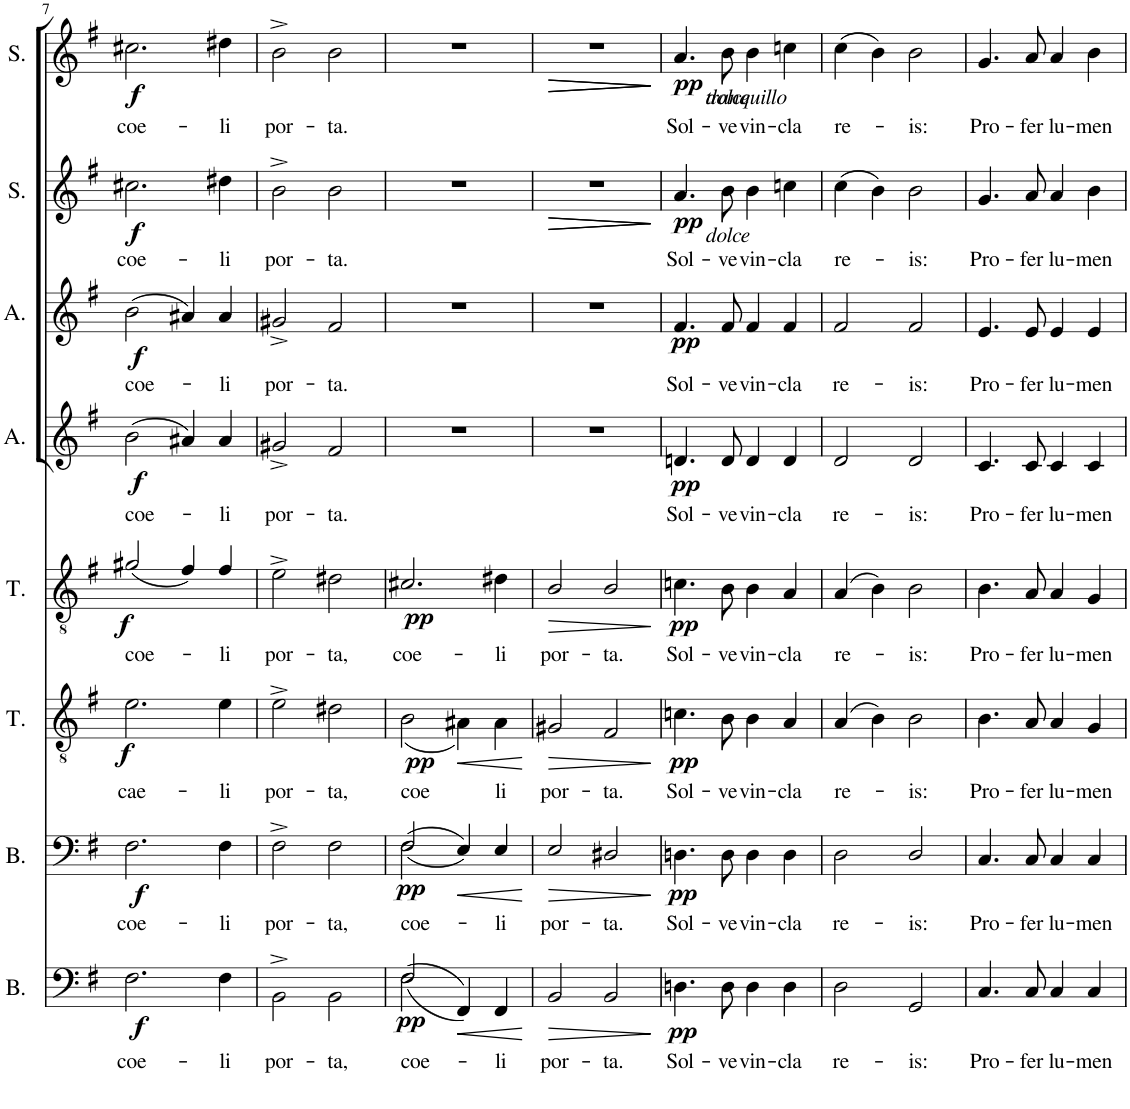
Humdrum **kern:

**kern	**text	**dynam	**kern	**text	**dynam	**kern	**text	**dynam	**kern	**text	**dynam	**kern	**text	**dynam	**kern	**text	**dynam	**kern	**text	**dynam	**kern	**text	**dynam
*part8	*part8	*part8	*part7	*part7	*part7	*part6	*part6	*part6	*part5	*part5	*part5	*part4	*part4	*part4	*part3	*part3	*part3	*part2	*part2	*part2	*part1	*part1	*part1
*staff8	*staff8	*staff8	*staff7	*staff7	*staff7	*staff6	*staff6	*staff6	*staff5	*staff5	*staff5	*staff4	*staff4	*staff4	*staff3	*staff3	*staff3	*staff2	*staff2	*staff2	*staff1	*staff1	*staff1
*I"Basse2	*	*	*I"Bass1	*	*	*I"Ténor2	*	*	*I"Tenor1	*	*	*I"Alto2	*	*	*I"Alto1	*	*	*I"Soprano2	*	*	*I"Soprano1	*	*
*I'B.	*	*	*I'B.	*	*	*I'T.	*	*	*I'T.	*	*	*I'A.	*	*	*I'A.	*	*	*I'S.	*	*	*I'S.	*	*
!!LO:PB:g=z
*clefF4	*	*	*clefF4	*	*	*clefGv2	*	*	*clefGv2	*	*	*clefG2	*	*	*clefG2	*	*	*clefG2	*	*	*clefG2	*	*
*k[f#]	*	*	*k[f#]	*	*	*k[f#]	*	*	*k[f#]	*	*	*k[f#]	*	*	*k[f#]	*	*	*k[f#]	*	*	*k[f#]	*	*
*M4/4	*	*	*M4/4	*	*	*M4/4	*	*	*M4/4	*	*	*M4/4	*	*	*M4/4	*	*	*M4/4	*	*	*M4/4	*	*
=7	=7	=7	=7	=7	=7	=7	=7	=7	=7	=7	=7	=7	=7	=7	=7	=7	=7	=7	=7	=7	=7	=7	=7
!	!LO:LY:b	!LO:DY:b	!	!LO:LY:b	!LO:DY:b	!	!LO:LY:b	!LO:DY:b	!	!LO:LY:b	!LO:DY:b	!	!LO:LY:b	!LO:DY:b	!	!LO:LY:b	!LO:DY:b	!	!LO:LY:b	!LO:DY:b	!	!LO:LY:b	!LO:DY:b
*	*	*	*	*	*	*^	*	*	*	*	*	*	*	*	*	*	*	*	*	*	*	*	*
2.F#\	coe-	f	2.F#\	coe-	f	2ryy	2.e\	cae-	f	(2g#X/	coe-	f	(2b\	coe-	f	(2b\	coe-	f	2.cc#X\	coe-	f	2.cc#X\	coe-	f
.	.	.	.	.	.	4ryy	.	.	.	4f#/)	.	.	4a#X/)	.	.	4a#X/)	.	.	.	.	.	.	.	.
!	!LO:LY:b	!	!	!LO:LY:b	!	!	!	!LO:LY:b	!	!	!LO:LY:b	!	!	!LO:LY:b	!	!	!LO:LY:b	!	!	!LO:LY:b	!	!	!LO:LY:b	!
4F#\	-li	.	4F#\	-li	.	4ryy	4e\	-li	.	4f#/	-li	.	4a#/	-li	.	4a#/	-li	.	4dd#X\	-li	.	4dd#X\	-li	.
=8	=8	=8	=8	=8	=8	=8	=8	=8	=8	=8	=8	=8	=8	=8	=8	=8	=8	=8	=8	=8	=8	=8	=8	=8
!	!LO:LY:b	!	!	!LO:LY:b	!	!	!	!LO:LY:b	!	!	!LO:LY:b	!	!	!LO:LY:b	!	!	!LO:LY:b	!	!	!LO:LY:b	!	!	!LO:LY:b	!
*	*	*	*	*	*	*v	*v	*	*	*	*	*	*	*	*	*	*	*	*	*	*	*	*	*
2BB^\	por-	.	2F#^\	por-	.	2e^\	por-	.	2e^\	por-	.	2g#X^/	por-	.	2g#X^/	por-	.	2b^\	por-	.	2b^\	por-	.
!	!LO:LY:b	!	!	!LO:LY:b	!	!	!LO:LY:b	!	!	!LO:LY:b	!	!	!LO:LY:b	!	!	!LO:LY:b	!	!	!LO:LY:b	!	!	!LO:LY:b	!
2BB\	-ta,	.	2F#\	-ta,	.	2d#X\	-ta,	.	2d#X\	-ta,	.	2f#/	-ta.	.	2f#/	-ta.	.	2b\	-ta.	.	2b\	-ta.	.
=9	=9	=9	=9	=9	=9	=9	=9	=9	=9	=9	=9	=9	=9	=9	=9	=9	=9	=9	=9	=9	=9	=9	=9
!	!LO:LY:b	!LO:DY:b	!	!LO:LY:b	!LO:DY:b	!	!LO:LY:b	!LO:DY:b	!	!LO:LY:b	!LO:DY:b	!	!	!	!	!	!	!	!	!	!	!	!
*^	*	*	*^	*	*	*^	*	*	*	*	*	*	*	*	*	*	*	*	*	*	*	*	*
(2F#\	2F#/	coe-	pp	(2F#\	2F#/	coe-	pp	2.ryy	(2B\	coe-	pp	2.c#X/	coe-	pp	1r	.	.	1r	.	.	1r	.	.	1r	.	.
!	!	!	!LO:HP:b	!	!	!	!LO:HP:b	!	!	!	!LO:HP:b	!	!	!	!	!	!	!	!	!	!	!	!	!	!	!
(4FF#/)	2ryy	.	<	(4E/)	2ryy	.	<	.	4A#X\)	.	<	.	.	.	.	.	.	.	.	.	.	.	.	.	.	.
!	!	!LO:LY:b	!	!	!	!LO:LY:b	!	!	!	!LO:LY:b	!	!	!LO:LY:b	!	!	!	!	!	!	!	!	!	!	!	!	!
4FF#/	.	-li	.	4E/	.	-li	.	4A#\	4ryy	-li	.	4d#X\	-li	.	.	.	.	.	.	.	.	.	.	.	.	.
*v	*v	*	*	*	*	*	*	*	*	*	*	*	*	*	*	*	*	*	*	*	*	*	*	*	*	*
*	*	*	*v	*v	*	*	*	*	*	*	*	*	*	*	*	*	*	*	*	*	*	*	*	*	*
=10	=10	=10	=10	=10	=10	=10	=10	=10	=10	=10	=10	=10	=10	=10	=10	=10	=10	=10	=10	=10	=10	=10	=10	=10
!	!LO:LY:b	!	!	!LO:LY:b	!	!	!	!LO:LY:b	!	!	!LO:LY:b	!	!	!	!	!	!	!	!	!	!LO:HP:b	!	!	!LO:HP:b
!	!	!	!	!	!	!	!	!	!	!	!	!	!	!	!	!	!	!	!	!	!	!	!	!LO:HP:n=1:b
*	*	*	*	*	*	*v	*v	*	*	*	*	*	*	*	*	*	*	*	*	*	*	*	*	*
2BB/	por-	.	2E/	por-	.	2G#X/	por-	.	2B/	por-	.	1r	.	.	1r	.	.	1r	.	>	1r	.	> >
!	!LO:LY:b	!	!	!LO:LY:b	!	!	!LO:LY:b	!	!	!LO:LY:b	!	!	!	!	!	!	!	!	!	!	!	!	!
2BB/	-ta.	.	2D#X/	-ta.	.	2F#/	-ta.	.	2B/	-ta.	.	.	.	.	.	.	.	.	.	.	.	.	.
.	.	[	.	.	[	.	.	[	.	.	.	.	.	.	.	.	.	.	.	.	.	.	]
=11	=11	=11	=11	=11	=11	=11	=11	=11	=11	=11	=11	=11	=11	=11	=11	=11	=11	=11	=11	=11	=11	=11	=11
!	!	!	!	!	!	!	!	!	!	!	!	!	!	!	!	!	!	!	!	!	!LO:TX:b:i:t=tranquillo	!	!
!	!	!	!	!	!	!	!	!	!	!	!	!	!	!	!	!	!	!	!	!	!LO:TX:b:i:t=dolce	!	!
!	!	!	!	!	!	!	!	!	!	!	!	!	!	!	!	!	!	!LO:TX:b:i:t=dolce	!	!	!	!	!
!	!LO:LY:b	!LO:DY:b	!	!LO:LY:b	!LO:DY:b	!	!LO:LY:b	!LO:DY:b	!	!LO:LY:b	!LO:DY:b	!	!LO:LY:b	!LO:DY:b	!	!LO:LY:b	!LO:DY:b	!	!LO:LY:b	!LO:DY:b	!	!LO:LY:b	!LO:DY:b
4.Dn\	Sol-	pp	4.Dn\	Sol-	pp	4.cn\	Sol-	pp	4.cn\	Sol-	pp	4.dn/	Sol-	pp	4.f#/	Sol-	pp	4.a/	Sol-	pp	4.a/	Sol-	pp
!	!LO:LY:b	!	!	!LO:LY:b	!	!	!LO:LY:b	!	!	!LO:LY:b	!	!	!LO:LY:b	!	!	!LO:LY:b	!	!	!LO:LY:b	!	!	!LO:LY:b	!
8D\	-ve	.	8D\	-ve	.	8B\	-ve	.	8B\	-ve	.	8d/	-ve	.	8f#/	-ve	.	8b\	-ve	]	8b\	-ve	]
!	!LO:LY:b	!	!	!LO:LY:b	!	!	!LO:LY:b	!	!	!LO:LY:b	!	!	!LO:LY:b	!	!	!LO:LY:b	!	!	!LO:LY:b	!	!	!LO:LY:b	!
4D\	vin-	.	4D\	vin-	.	4B\	vin-	.	4B\	vin-	.	4d/	vin-	.	4f#/	vin-	.	4b\	vin-	.	4b\	vin-	.
!	!LO:LY:b	!	!	!LO:LY:b	!	!	!LO:LY:b	!	!	!LO:LY:b	!	!	!LO:LY:b	!	!	!LO:LY:b	!	!	!LO:LY:b	!	!	!LO:LY:b	!
4D\	-cla	.	4D\	-cla	.	4A/	-cla	.	4A/	-cla	.	4d/	-cla	.	4f#/	-cla	.	4ccn\	-cla	.	4ccn\	-cla	.
=12	=12	=12	=12	=12	=12	=12	=12	=12	=12	=12	=12	=12	=12	=12	=12	=12	=12	=12	=12	=12	=12	=12	=12
!	!LO:LY:b	!	!	!LO:LY:b	!	!	!LO:LY:b	!	!	!LO:LY:b	!	!	!LO:LY:b	!	!	!LO:LY:b	!	!	!LO:LY:b	!	!	!LO:LY:b	!
2D\	re-	.	2D\	re-	.	(4A/	re-	.	(4A/	re-	.	2d/	re-	.	2f#/	re-	.	(4cc\	re-	.	(4cc\	re-	.
.	.	.	.	.	.	4B\)	.	.	4B\)	.	.	.	.	.	.	.	.	4b\)	.	.	4b\)	.	.
!	!LO:LY:b	!	!	!LO:LY:b	!	!	!LO:LY:b	!	!	!LO:LY:b	!	!	!LO:LY:b	!	!	!LO:LY:b	!	!	!LO:LY:b	!	!	!LO:LY:b	!
2GG/	-is:	.	2D/	-is:	.	2B\	-is:	.	2B\	-is:	.	2d/	-is:	.	2f#/	-is:	.	2b\	-is:	.	2b\	-is:	.
=13	=13	=13	=13	=13	=13	=13	=13	=13	=13	=13	=13	=13	=13	=13	=13	=13	=13	=13	=13	=13	=13	=13	=13
!	!LO:LY:b	!	!	!LO:LY:b	!	!	!LO:LY:b	!	!	!LO:LY:b	!	!	!LO:LY:b	!	!	!LO:LY:b	!	!	!LO:LY:b	!	!	!LO:LY:b	!
4.C/	Pro-	.	4.C/	Pro-	.	4.B\	Pro-	.	4.B\	Pro-	.	4.c/	Pro-	.	4.e/	Pro-	.	4.g/	Pro-	.	4.g/	Pro-	.
!	!LO:LY:b	!	!	!LO:LY:b	!	!	!LO:LY:b	!	!	!LO:LY:b	!	!	!LO:LY:b	!	!	!LO:LY:b	!	!	!LO:LY:b	!	!	!LO:LY:b	!
8C/	-fer	.	8C/	-fer	.	8A/	-fer	.	8A/	-fer	.	8c/	-fer	.	8e/	-fer	.	8a/	-fer	.	8a/	-fer	.
!	!LO:LY:b	!	!	!LO:LY:b	!	!	!LO:LY:b	!	!	!LO:LY:b	!	!	!LO:LY:b	!	!	!LO:LY:b	!	!	!LO:LY:b	!	!	!LO:LY:b	!
4C/	lu-	.	4C/	lu-	.	4A/	lu-	.	4A/	lu-	.	4c/	lu-	.	4e/	lu-	.	4a/	lu-	.	4a/	lu-	.
!	!LO:LY:b	!	!	!LO:LY:b	!	!	!LO:LY:b	!	!	!LO:LY:b	!	!	!LO:LY:b	!	!	!LO:LY:b	!	!	!LO:LY:b	!	!	!LO:LY:b	!
4C/	-men	.	4C/	-men	.	4G/	-men	.	4G/	-men	.	4c/	-men	.	4e/	-men	.	4b\	-men	.	4b\	-men	.
=	=	=	=	=	=	=	=	=	=	=	=	=	=	=	=	=	=	=	=	=	=	=	=
*-	*-	*-	*-	*-	*-	*-	*-	*-	*-	*-	*-	*-	*-	*-	*-	*-	*-	*-	*-	*-	*-	*-	*-
